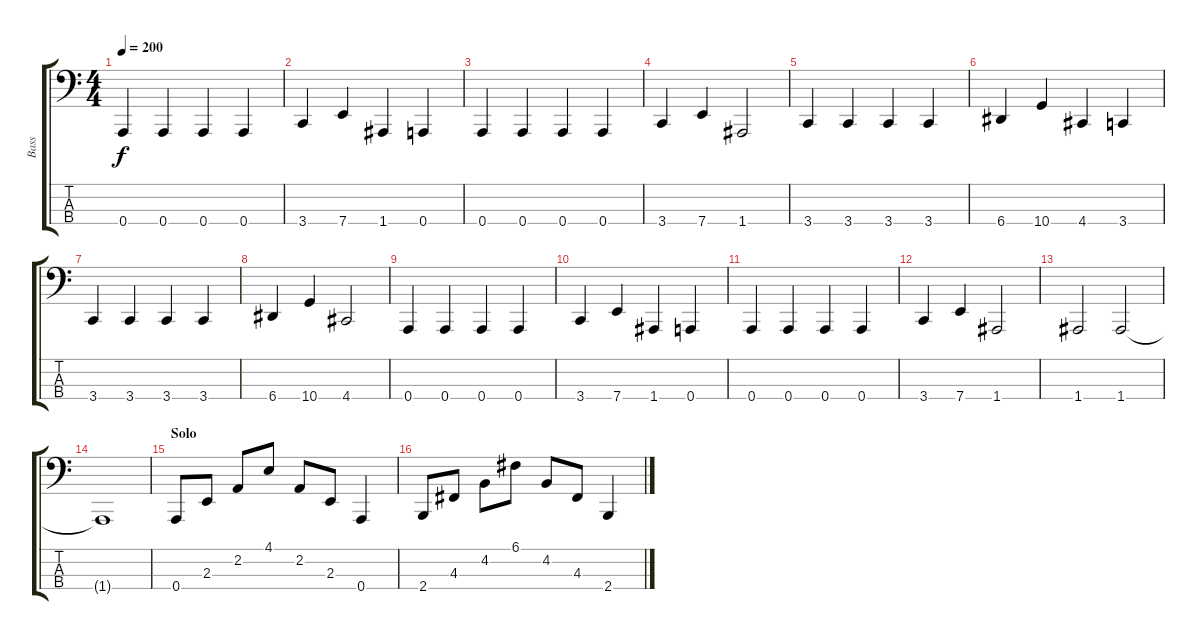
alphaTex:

\track ("Bass" "Bass") {instrument electricbassfinger}
\staff {score tabs}
\tuning (C2 G1 D1 A0) {hide}
\ts (4 4)
\tempo 200
\clef f4
\ks c
0.4.4{dy f} 0.4.4 0.4.4 0.4.4 |
3.4.4 7.4.4 1.4.4 0.4.4 |
0.4.4 0.4.4 0.4.4 0.4.4 |
3.4.4 7.4.4 1.4.2 |
3.4.4 3.4.4 3.4.4 3.4.4 |
6.4.4 10.4.4 4.4.4 3.4.4 |
3.4.4 3.4.4 3.4.4 3.4.4 |
6.4.4 10.4.4 4.4.2 |
0.4.4 0.4.4 0.4.4 0.4.4 |
3.4.4 7.4.4 1.4.4 0.4.4 |
0.4.4 0.4.4 0.4.4 0.4.4 |
3.4.4 7.4.4 1.4.2 |
1.4.2 1.4.2 |
1.4{t}.1 |
\section ("" "Solo")
0.4.8 2.3.8 2.2.8 4.1.8 2.2.8 2.3.8 0.4.4 |
2.4.8 4.3.8 4.2.8 6.1.8 4.2.8 4.3.8 2.4.4
